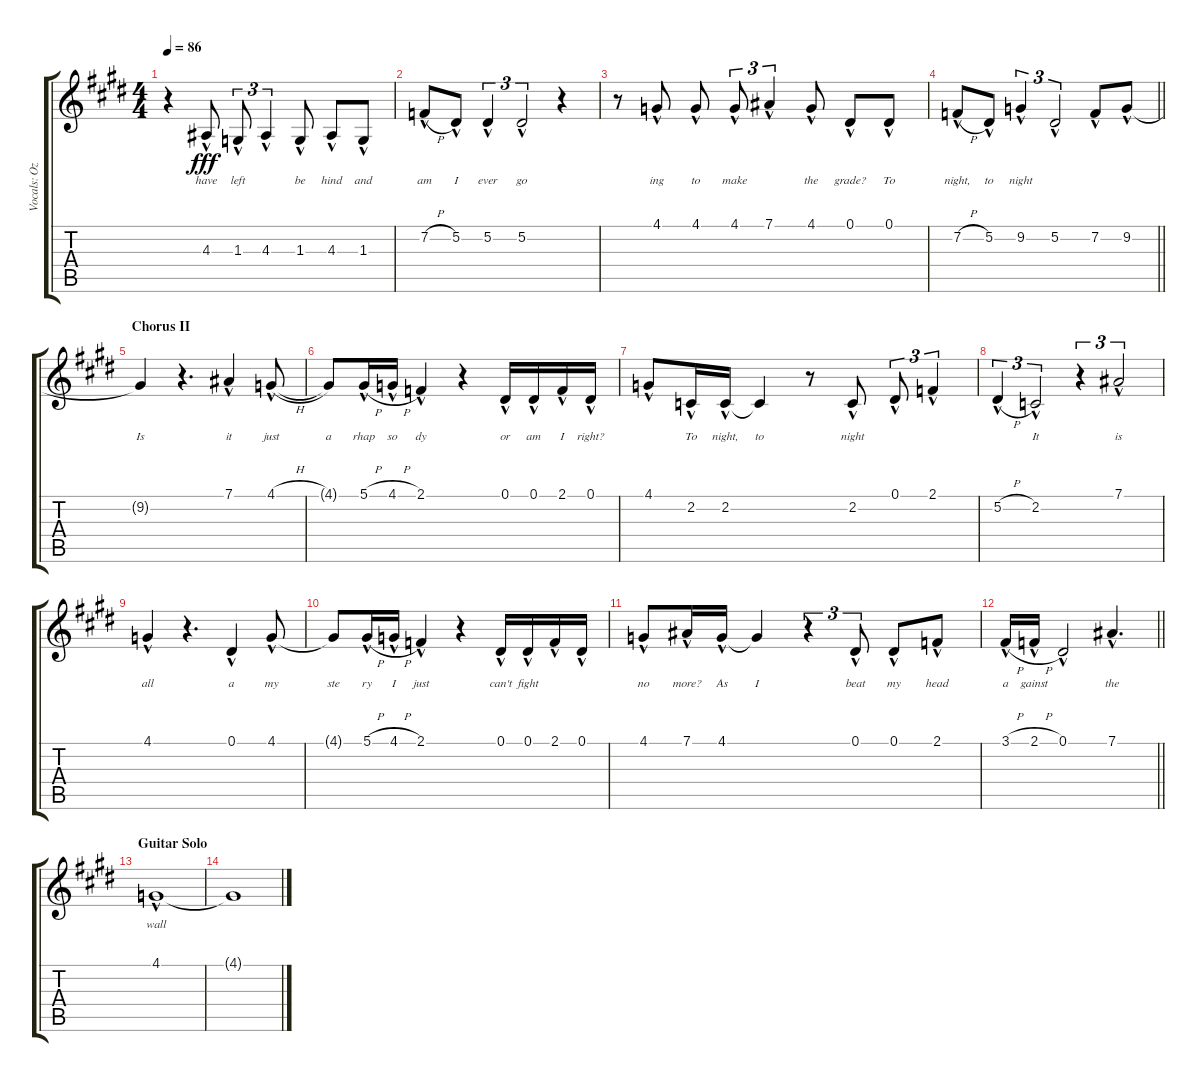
\track ("Vocals: Ozzy" "Vocals: Oz") {instrument lead2sawtooth}
\staff {score tabs}
\tuning (Eb4 Bb3 Gb3 Db3 Ab2 Eb2) {hide}
\ts (4 4)
\tempo 86
\clef g2
\ks c#minor
r.4{dy fff} 4.3{hac}.8{lyrics (0 "have") lyrics (1 "") lyrics (2 "") lyrics (3 "") lyrics (4 "")} 1.3{hac}.8{tu (3 2) lyrics (0 "left") lyrics (1 "") lyrics (2 "") lyrics (3 "") lyrics (4 "")} 4.3{hac}.4{tu (3 2) lyrics (0 "") lyrics (1 "") lyrics (2 "") lyrics (3 "") lyrics (4 "")} 1.3{hac}.8{lyrics (0 "be") lyrics (1 "") lyrics (2 "") lyrics (3 "") lyrics (4 "")} 4.3{hac}.8{lyrics (0 "hind") lyrics (1 "") lyrics (2 "") lyrics (3 "") lyrics (4 "")} 1.3{hac}.8{lyrics (0 "and") lyrics (1 "") lyrics (2 "") lyrics (3 "") lyrics (4 "")} |
7.2{h hac}.8{lyrics (0 "am") lyrics (1 "") lyrics (2 "") lyrics (3 "") lyrics (4 "")} 5.2{hac}.8{lyrics (0 "I") lyrics (1 "") lyrics (2 "") lyrics (3 "") lyrics (4 "")} 5.2{hac}.4{tu (3 2) lyrics (0 "ever") lyrics (1 "") lyrics (2 "") lyrics (3 "") lyrics (4 "")} 5.2{hac}.2{tu (3 2) lyrics (0 "go") lyrics (1 "") lyrics (2 "") lyrics (3 "") lyrics (4 "")} r.4 |
r.8 4.1{hac}.8{lyrics (0 "ing") lyrics (1 "") lyrics (2 "") lyrics (3 "") lyrics (4 "")} 4.1{hac}.8{lyrics (0 "to") lyrics (1 "") lyrics (2 "") lyrics (3 "") lyrics (4 "")} 4.1{hac}.8{tu (3 2) lyrics (0 "make") lyrics (1 "") lyrics (2 "") lyrics (3 "") lyrics (4 "")} 7.1{hac}.4{tu (3 2) lyrics (0 "") lyrics (1 "") lyrics (2 "") lyrics (3 "") lyrics (4 "")} 4.1{hac}.8{lyrics (0 "the") lyrics (1 "") lyrics (2 "") lyrics (3 "") lyrics (4 "")} 0.1{hac}.8{lyrics (0 "grade?") lyrics (1 "") lyrics (2 "") lyrics (3 "") lyrics (4 "")} 0.1{hac}.8{lyrics (0 "To") lyrics (1 "") lyrics (2 "") lyrics (3 "") lyrics (4 "")} |
\barLineRight lightlight
7.2{h hac}.8{lyrics (0 "night,") lyrics (1 "") lyrics (2 "") lyrics (3 "") lyrics (4 "")} 5.2{hac}.8{lyrics (0 "to") lyrics (1 "") lyrics (2 "") lyrics (3 "") lyrics (4 "")} 9.2{hac}.4{tu (3 2) lyrics (0 "night") lyrics (1 "") lyrics (2 "") lyrics (3 "") lyrics (4 "")} 5.2{hac}.2{tu (3 2) lyrics (0 "") lyrics (1 "") lyrics (2 "") lyrics (3 "") lyrics (4 "")} 7.2{hac}.8{lyrics (0 "") lyrics (1 "") lyrics (2 "") lyrics (3 "") lyrics (4 "")} 9.2{hac}.8{lyrics (0 "") lyrics (1 "") lyrics (2 "") lyrics (3 "") lyrics (4 "")} |
\section ("" "Chorus II")
9.2{t}.4{lyrics (0 "Is") lyrics (1 "") lyrics (2 "") lyrics (3 "") lyrics (4 "")} r.4{d} 7.1{hac}.4{lyrics (0 "it") lyrics (1 "") lyrics (2 "") lyrics (3 "") lyrics (4 "")} 4.1{h hac}.8{lyrics (0 "just") lyrics (1 "") lyrics (2 "") lyrics (3 "") lyrics (4 "")} |
4.1{t}.8{lyrics (0 "a") lyrics (1 "") lyrics (2 "") lyrics (3 "") lyrics (4 "")} 5.1{h hac}.16{lyrics (0 "rhap") lyrics (1 "") lyrics (2 "") lyrics (3 "") lyrics (4 "")} 4.1{h hac}.16{lyrics (0 "so") lyrics (1 "") lyrics (2 "") lyrics (3 "") lyrics (4 "")} 2.1{hac}.4{lyrics (0 "dy") lyrics (1 "") lyrics (2 "") lyrics (3 "") lyrics (4 "")} r.4 0.1{hac}.16{lyrics (0 "or") lyrics (1 "") lyrics (2 "") lyrics (3 "") lyrics (4 "")} 0.1{hac}.16{lyrics (0 "am") lyrics (1 "") lyrics (2 "") lyrics (3 "") lyrics (4 "")} 2.1{hac}.16{lyrics (0 "I") lyrics (1 "") lyrics (2 "") lyrics (3 "") lyrics (4 "")} 0.1{hac}.16{lyrics (0 "right?") lyrics (1 "") lyrics (2 "") lyrics (3 "") lyrics (4 "")} |
4.1{hac}.8{lyrics (0 "") lyrics (1 "") lyrics (2 "") lyrics (3 "") lyrics (4 "")} 2.2{hac}.16{lyrics (0 "To") lyrics (1 "") lyrics (2 "") lyrics (3 "") lyrics (4 "")} 2.2{hac}.16{lyrics (0 "night,") lyrics (1 "") lyrics (2 "") lyrics (3 "") lyrics (4 "")} 2.2{t}.4{lyrics (0 "to") lyrics (1 "") lyrics (2 "") lyrics (3 "") lyrics (4 "")} r.8 2.2{hac}.8{lyrics (0 "night") lyrics (1 "") lyrics (2 "") lyrics (3 "") lyrics (4 "")} 0.1{hac}.8{tu (3 2) lyrics (0 "") lyrics (1 "") lyrics (2 "") lyrics (3 "") lyrics (4 "")} 2.1{hac}.4{tu (3 2) lyrics (0 "") lyrics (1 "") lyrics (2 "") lyrics (3 "") lyrics (4 "")} |
5.2{h hac}.4{tu (3 2) lyrics (0 "") lyrics (1 "") lyrics (2 "") lyrics (3 "") lyrics (4 "")} 2.2{hac}.2{tu (3 2) lyrics (0 "It") lyrics (1 "") lyrics (2 "") lyrics (3 "") lyrics (4 "")} r.4{tu (3 2)} 7.1{hac}.2{tu (3 2) lyrics (0 "is") lyrics (1 "") lyrics (2 "") lyrics (3 "") lyrics (4 "")} |
4.1{hac}.4{lyrics (0 "all") lyrics (1 "") lyrics (2 "") lyrics (3 "") lyrics (4 "")} r.4{d} 0.1{hac}.4{lyrics (0 "a") lyrics (1 "") lyrics (2 "") lyrics (3 "") lyrics (4 "")} 4.1{hac}.8{lyrics (0 "my") lyrics (1 "") lyrics (2 "") lyrics (3 "") lyrics (4 "")} |
4.1{t}.8{lyrics (0 "ste") lyrics (1 "") lyrics (2 "") lyrics (3 "") lyrics (4 "")} 5.1{h hac}.16{lyrics (0 "ry") lyrics (1 "") lyrics (2 "") lyrics (3 "") lyrics (4 "")} 4.1{h hac}.16{lyrics (0 "I") lyrics (1 "") lyrics (2 "") lyrics (3 "") lyrics (4 "")} 2.1{hac}.4{lyrics (0 "just") lyrics (1 "") lyrics (2 "") lyrics (3 "") lyrics (4 "")} r.4 0.1{hac}.16{lyrics (0 "can't") lyrics (1 "") lyrics (2 "") lyrics (3 "") lyrics (4 "")} 0.1{hac}.16{lyrics (0 "fight") lyrics (1 "") lyrics (2 "") lyrics (3 "") lyrics (4 "")} 2.1{hac}.16{lyrics (0 "") lyrics (1 "") lyrics (2 "") lyrics (3 "") lyrics (4 "")} 0.1{hac}.16{lyrics (0 "") lyrics (1 "") lyrics (2 "") lyrics (3 "") lyrics (4 "")} |
4.1{hac}.8{lyrics (0 "no") lyrics (1 "") lyrics (2 "") lyrics (3 "") lyrics (4 "")} 7.1{hac}.16{lyrics (0 "more?") lyrics (1 "") lyrics (2 "") lyrics (3 "") lyrics (4 "")} 4.1{hac}.16{lyrics (0 "As") lyrics (1 "") lyrics (2 "") lyrics (3 "") lyrics (4 "")} 4.1{t}.4{lyrics (0 "I") lyrics (1 "") lyrics (2 "") lyrics (3 "") lyrics (4 "")} r.4{tu (3 2)} 0.1{hac}.8{tu (3 2) lyrics (0 "beat") lyrics (1 "") lyrics (2 "") lyrics (3 "") lyrics (4 "")} 0.1{hac}.8{lyrics (0 "my") lyrics (1 "") lyrics (2 "") lyrics (3 "") lyrics (4 "")} 2.1{hac}.8{lyrics (0 "head") lyrics (1 "") lyrics (2 "") lyrics (3 "") lyrics (4 "")} |
\barLineRight lightlight
3.1{h hac}.16{lyrics (0 "a") lyrics (1 "") lyrics (2 "") lyrics (3 "") lyrics (4 "")} 2.1{h hac}.16{lyrics (0 "gainst") lyrics (1 "") lyrics (2 "") lyrics (3 "") lyrics (4 "")} 0.1{hac}.2{lyrics (0 "") lyrics (1 "") lyrics (2 "") lyrics (3 "") lyrics (4 "")} 7.1{hac}.4{d lyrics (0 "the") lyrics (1 "") lyrics (2 "") lyrics (3 "") lyrics (4 "")} |
\section ("" "Guitar Solo")
4.1{hac}.1{lyrics (0 "wall") lyrics (1 "") lyrics (2 "") lyrics (3 "") lyrics (4 "")} |
4.1{t}.1{lyrics (0 "") lyrics (1 "") lyrics (2 "") lyrics (3 "") lyrics (4 "")}
